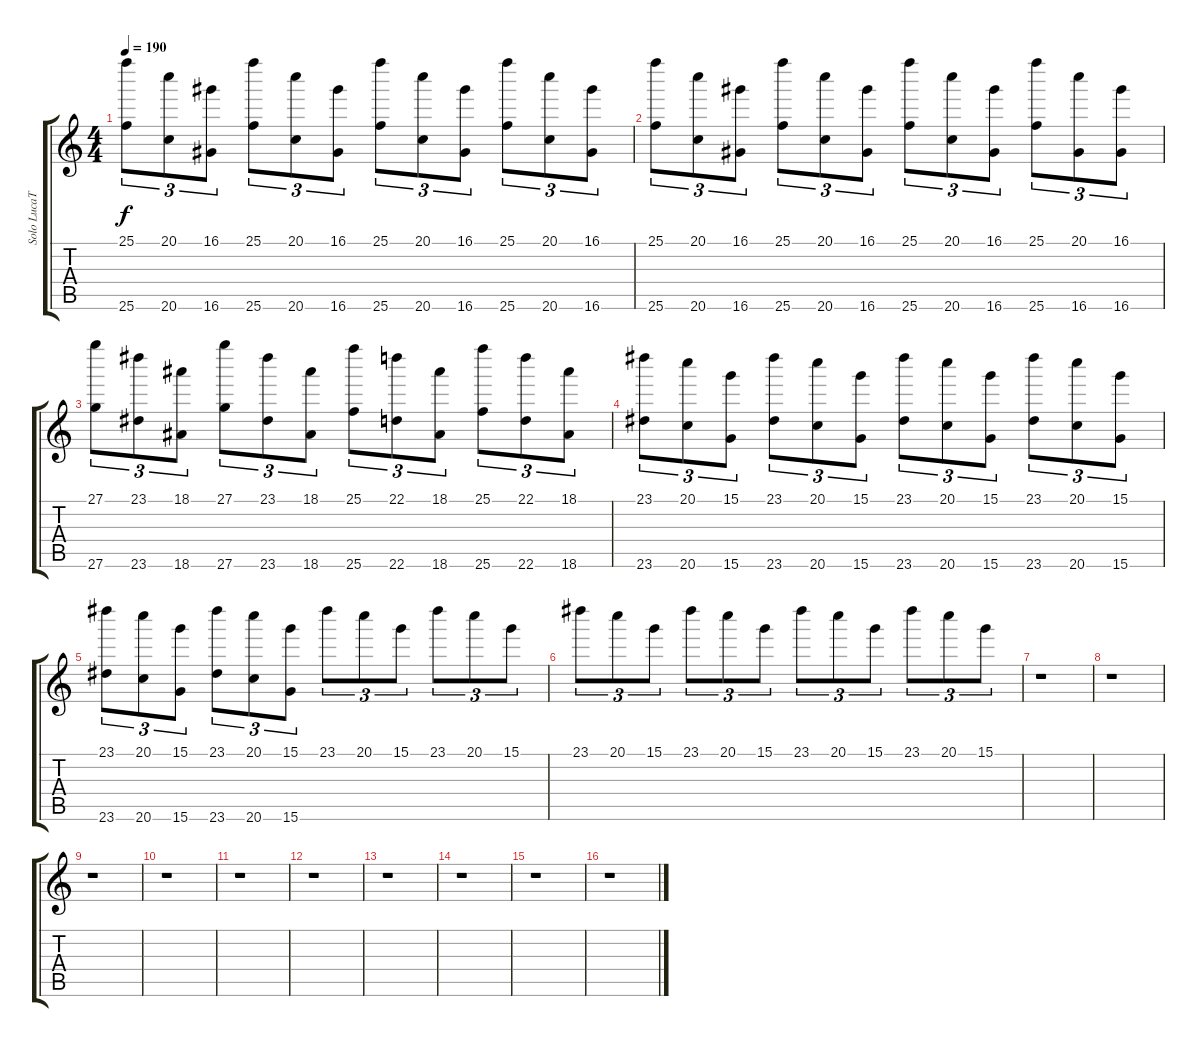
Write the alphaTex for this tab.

\track ("Solo LucaTurili" "Solo LucaT") {instrument distortionguitar}
\staff {score tabs}
\tuning (E4 B3 G3 D3 A2 E2) {hide}
\ts (4 4)
\tempo 190
\clef g2
\ks c
(25.1 25.6).8{tu (3 2) dy f} (20.1 20.6).8{tu (3 2)} (16.1 16.6).8{tu (3 2)} (25.1 25.6).8{tu (3 2)} (20.1 20.6).8{tu (3 2)} (16.1 16.6).8{tu (3 2)} (25.1 25.6).8{tu (3 2)} (20.1 20.6).8{tu (3 2)} (16.1 16.6).8{tu (3 2)} (25.1 25.6).8{tu (3 2)} (20.1 20.6).8{tu (3 2)} (16.1 16.6).8{tu (3 2)} |
(25.1 25.6).8{tu (3 2)} (20.1 20.6).8{tu (3 2)} (16.1 16.6).8{tu (3 2)} (25.1 25.6).8{tu (3 2)} (20.1 20.6).8{tu (3 2)} (16.1 16.6).8{tu (3 2)} (25.1 25.6).8{tu (3 2)} (20.1 20.6).8{tu (3 2)} (16.1 16.6).8{tu (3 2)} (25.1 25.6).8{tu (3 2)} (20.1 16.6).8{tu (3 2)} (16.1 16.6).8{tu (3 2)} |
(27.1 27.6).8{tu (3 2)} (23.1 23.6).8{tu (3 2)} (18.1 18.6).8{tu (3 2)} (27.1 27.6).8{tu (3 2)} (23.1 23.6).8{tu (3 2)} (18.1 18.6).8{tu (3 2)} (25.1 25.6).8{tu (3 2)} (22.1 22.6).8{tu (3 2)} (18.1 18.6).8{tu (3 2)} (25.1 25.6).8{tu (3 2)} (22.1 22.6).8{tu (3 2)} (18.1 18.6).8{tu (3 2)} |
(23.1 23.6).8{tu (3 2)} (20.1 20.6).8{tu (3 2)} (15.1 15.6).8{tu (3 2)} (23.1 23.6).8{tu (3 2)} (20.1 20.6).8{tu (3 2)} (15.1 15.6).8{tu (3 2)} (23.1 23.6).8{tu (3 2)} (20.1 20.6).8{tu (3 2)} (15.1 15.6).8{tu (3 2)} (23.1 23.6).8{tu (3 2)} (20.1 20.6).8{tu (3 2)} (15.1 15.6).8{tu (3 2)} |
(23.1 23.6).8{tu (3 2)} (20.1 20.6).8{tu (3 2)} (15.1 15.6).8{tu (3 2)} (23.1 23.6).8{tu (3 2)} (20.1 20.6).8{tu (3 2)} (15.1 15.6).8{tu (3 2)} 23.1.8{tu (3 2)} 20.1.8{tu (3 2)} 15.1.8{tu (3 2)} 23.1.8{tu (3 2)} 20.1.8{tu (3 2)} 15.1.8{tu (3 2)} |
23.1.8{tu (3 2)} 20.1.8{tu (3 2)} 15.1.8{tu (3 2)} 23.1.8{tu (3 2)} 20.1.8{tu (3 2)} 15.1.8{tu (3 2)} 23.1.8{tu (3 2)} 20.1.8{tu (3 2)} 15.1.8{tu (3 2)} 23.1.8{tu (3 2)} 20.1.8{tu (3 2)} 15.1.8{tu (3 2)} |
r.1 |
r.1 |
r.1 |
r.1 |
r.1 |
r.1 |
r.1 |
r.1 |
r.1 |
r.1
